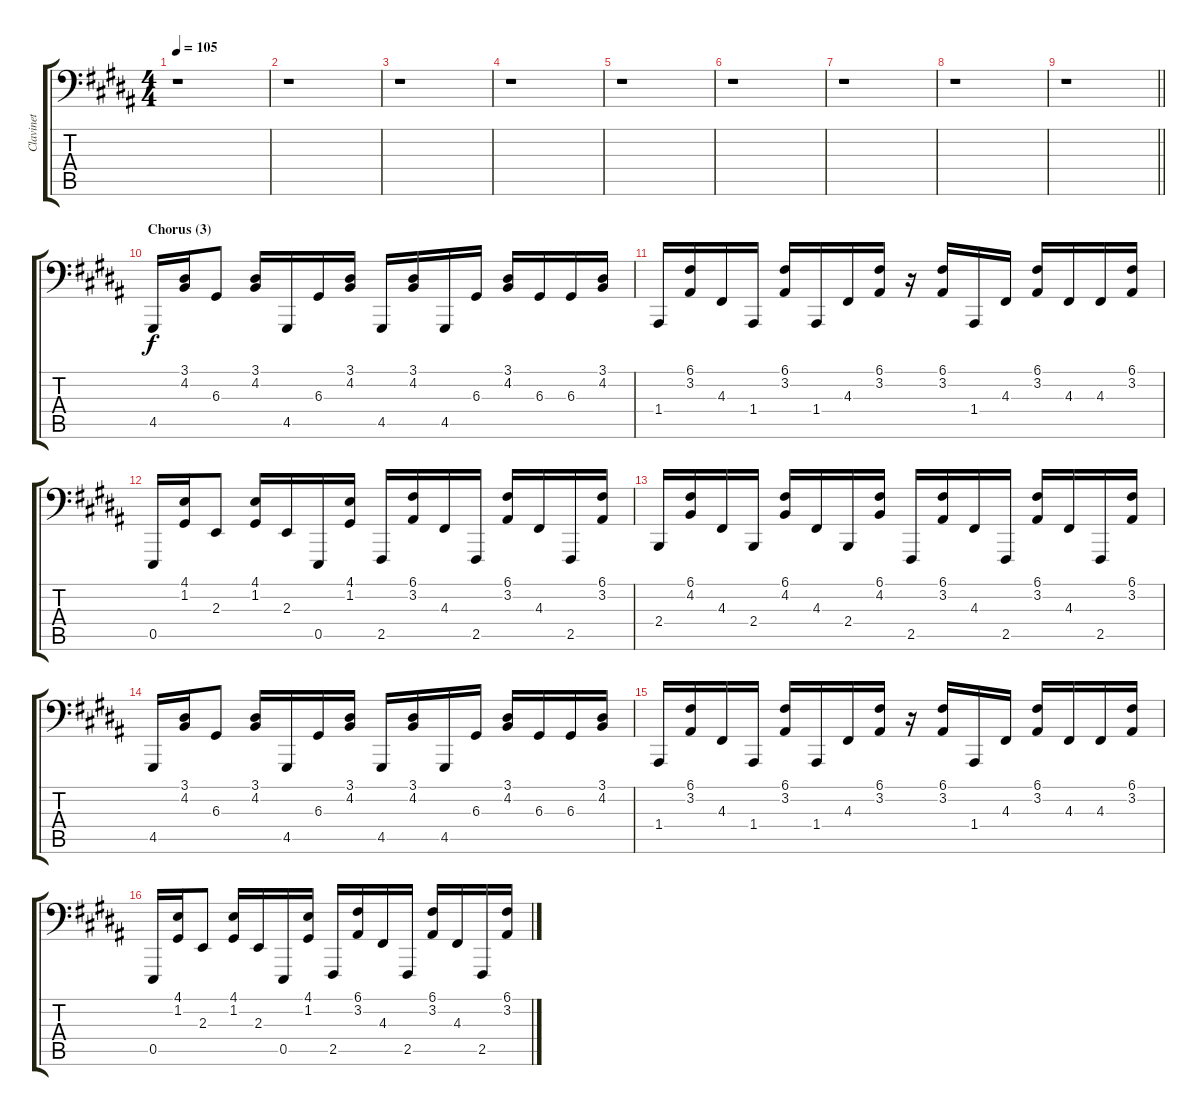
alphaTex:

\track ("Clavinet" "Clavinet") {instrument clavinet}
\staff {score tabs}
\tuning (C3 G2 D2 A1 E1 B0) {hide}
\ts (4 4)
\tempo 105
\clef f4
\ks g#minor
r.1{dy f} |
r.1 |
r.1 |
r.1 |
r.1 |
r.1 |
r.1 |
r.1 |
\barLineRight lightlight
r.1 |
\section ("" "Chorus (3)")
4.5.16 (3.1 4.2).16 6.3.8 (3.1 4.2).16 4.5.16 6.3.16 (3.1 4.2).16 4.5.16 (3.1 4.2).16 4.5.16 6.3.16 (3.1 4.2).16 6.3.16 6.3.16 (3.1 4.2).16 |
1.4.16 (6.1 3.2).16 4.3.16 1.4.16 (6.1 3.2).16 1.4.16 4.3.16 (6.1 3.2).16 r.16 (6.1 3.2).16 1.4.16 4.3.16 (6.1 3.2).16 4.3.16 4.3.16 (6.1 3.2).16 |
0.5.16 (4.1 1.2).16 2.3.8 (4.1 1.2).16 2.3.16 0.5.16 (4.1 1.2).16 2.5.16 (6.1 3.2).16 4.3.16 2.5.16 (6.1 3.2).16 4.3.16 2.5.16 (6.1 3.2).16 |
2.4.16 (6.1 4.2).16 4.3.16 2.4.16 (6.1 4.2).16 4.3.16 2.4.16 (6.1 4.2).16 2.5.16 (6.1 3.2).16 4.3.16 2.5.16 (6.1 3.2).16 4.3.16 2.5.16 (6.1 3.2).16 |
4.5.16 (3.1 4.2).16 6.3.8 (3.1 4.2).16 4.5.16 6.3.16 (3.1 4.2).16 4.5.16 (3.1 4.2).16 4.5.16 6.3.16 (3.1 4.2).16 6.3.16 6.3.16 (3.1 4.2).16 |
1.4.16 (6.1 3.2).16 4.3.16 1.4.16 (6.1 3.2).16 1.4.16 4.3.16 (6.1 3.2).16 r.16 (6.1 3.2).16 1.4.16 4.3.16 (6.1 3.2).16 4.3.16 4.3.16 (6.1 3.2).16 |
0.5.16 (4.1 1.2).16 2.3.8 (4.1 1.2).16 2.3.16 0.5.16 (4.1 1.2).16 2.5.16 (6.1 3.2).16 4.3.16 2.5.16 (6.1 3.2).16 4.3.16 2.5.16 (6.1 3.2).16
